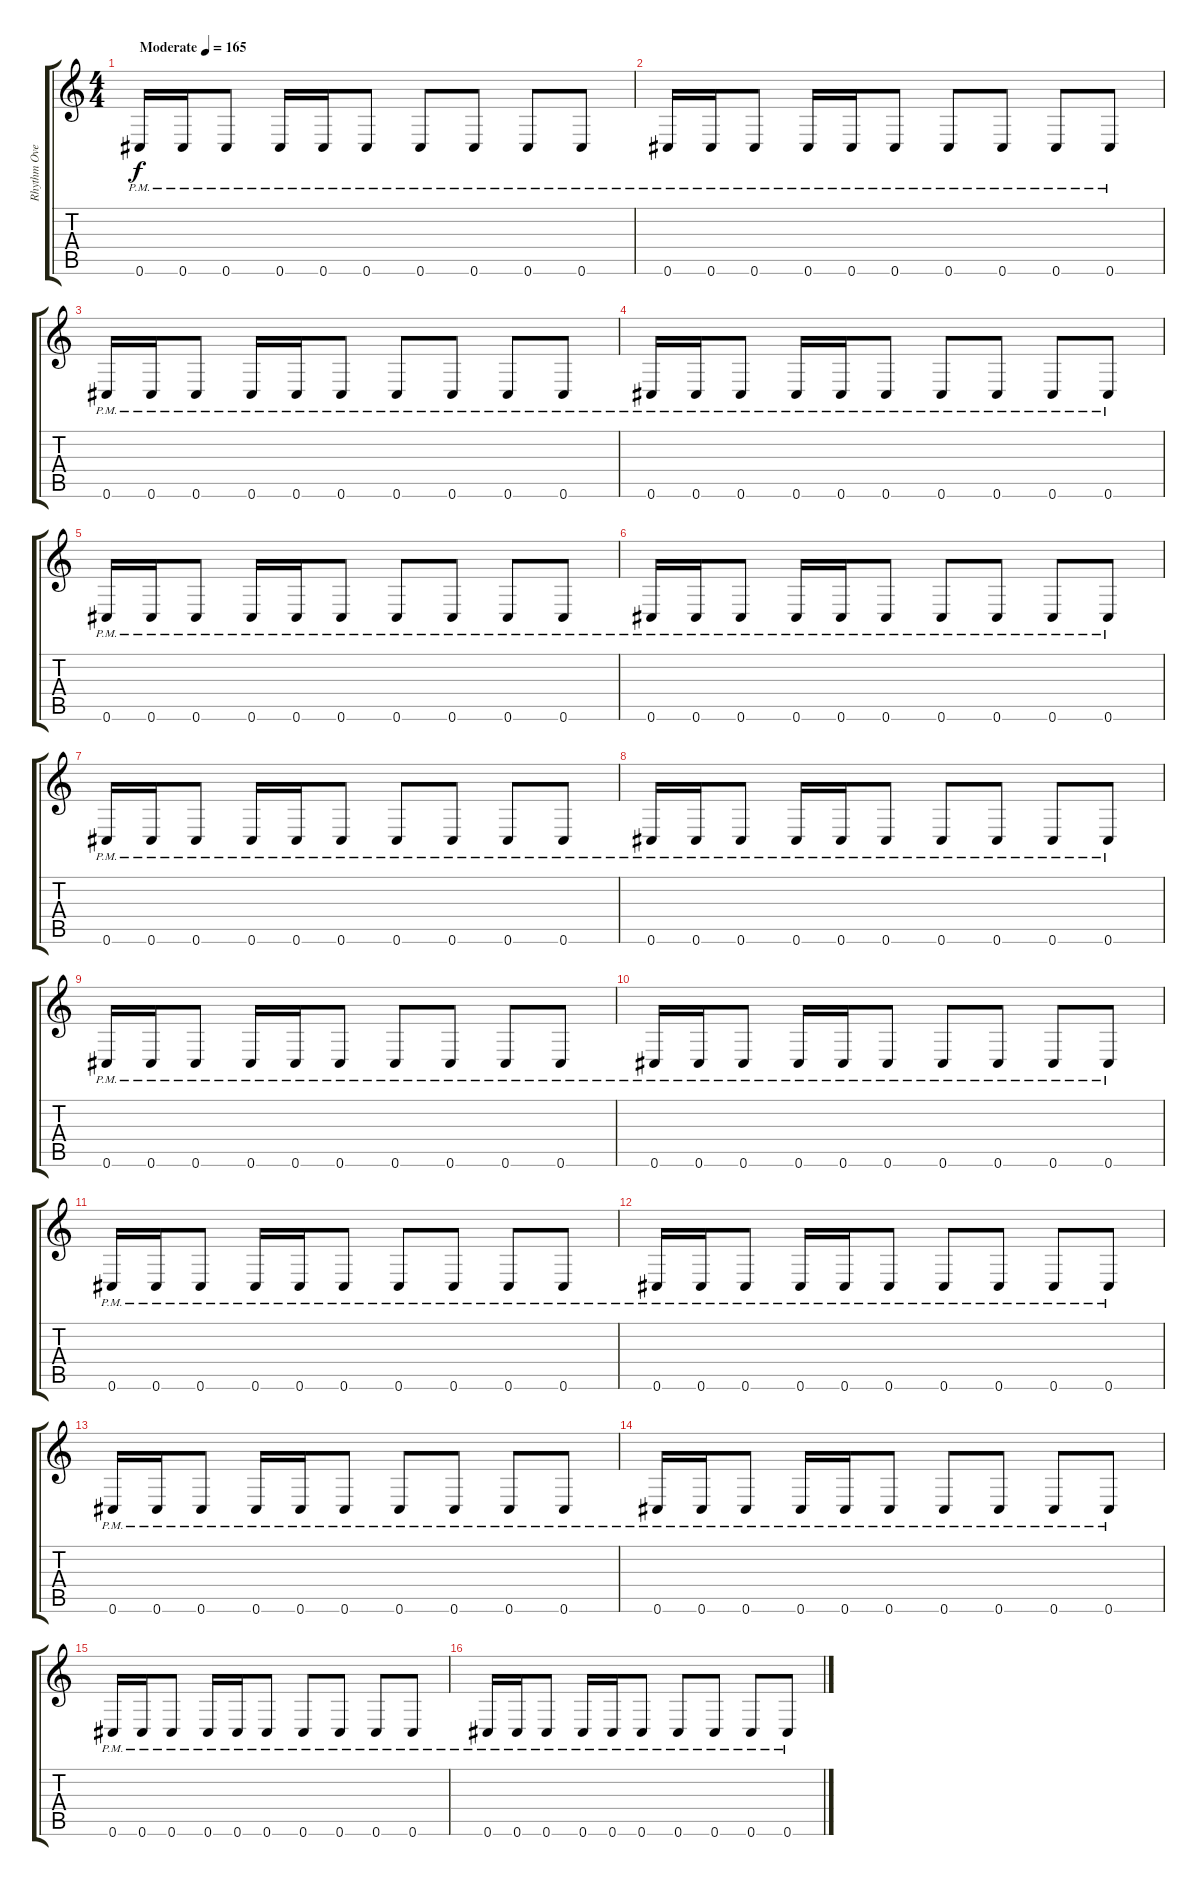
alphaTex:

\track ("Rhythm Overdub" "Rhythm Ove") {instrument distortionguitar}
\staff {score tabs}
\tuning (Eb4 Bb3 Gb3 Db3 Ab2 Db2) {hide}
\ts (4 4)
\tempo (165 "Moderate")
\clef g2
\ks c
0.6{pm}.16{dy f instrument distortionguitar} 0.6{pm}.16 0.6{pm}.8 0.6{pm}.16 0.6{pm}.16 0.6{pm}.8 0.6{pm}.8 0.6{pm}.8 0.6{pm}.8 0.6{pm}.8 |
0.6{pm}.16 0.6{pm}.16 0.6{pm}.8 0.6{pm}.16 0.6{pm}.16 0.6{pm}.8 0.6{pm}.8 0.6{pm}.8 0.6{pm}.8 0.6{pm}.8 |
0.6{pm}.16 0.6{pm}.16 0.6{pm}.8 0.6{pm}.16 0.6{pm}.16 0.6{pm}.8 0.6{pm}.8 0.6{pm}.8 0.6{pm}.8 0.6{pm}.8 |
0.6{pm}.16 0.6{pm}.16 0.6{pm}.8 0.6{pm}.16 0.6{pm}.16 0.6{pm}.8 0.6{pm}.8 0.6{pm}.8 0.6{pm}.8 0.6{pm}.8 |
0.6{pm}.16 0.6{pm}.16 0.6{pm}.8 0.6{pm}.16 0.6{pm}.16 0.6{pm}.8 0.6{pm}.8 0.6{pm}.8 0.6{pm}.8 0.6{pm}.8 |
0.6{pm}.16 0.6{pm}.16 0.6{pm}.8 0.6{pm}.16 0.6{pm}.16 0.6{pm}.8 0.6{pm}.8 0.6{pm}.8 0.6{pm}.8 0.6{pm}.8 |
0.6{pm}.16 0.6{pm}.16 0.6{pm}.8 0.6{pm}.16 0.6{pm}.16 0.6{pm}.8 0.6{pm}.8 0.6{pm}.8 0.6{pm}.8 0.6{pm}.8 |
0.6{pm}.16 0.6{pm}.16 0.6{pm}.8 0.6{pm}.16 0.6{pm}.16 0.6{pm}.8 0.6{pm}.8 0.6{pm}.8 0.6{pm}.8 0.6{pm}.8 |
0.6{pm}.16 0.6{pm}.16 0.6{pm}.8 0.6{pm}.16 0.6{pm}.16 0.6{pm}.8 0.6{pm}.8 0.6{pm}.8 0.6{pm}.8 0.6{pm}.8 |
0.6{pm}.16 0.6{pm}.16 0.6{pm}.8 0.6{pm}.16 0.6{pm}.16 0.6{pm}.8 0.6{pm}.8 0.6{pm}.8 0.6{pm}.8 0.6{pm}.8 |
0.6{pm}.16 0.6{pm}.16 0.6{pm}.8 0.6{pm}.16 0.6{pm}.16 0.6{pm}.8 0.6{pm}.8 0.6{pm}.8 0.6{pm}.8 0.6{pm}.8 |
0.6{pm}.16 0.6{pm}.16 0.6{pm}.8 0.6{pm}.16 0.6{pm}.16 0.6{pm}.8 0.6{pm}.8 0.6{pm}.8 0.6{pm}.8 0.6{pm}.8 |
0.6{pm}.16 0.6{pm}.16 0.6{pm}.8 0.6{pm}.16 0.6{pm}.16 0.6{pm}.8 0.6{pm}.8 0.6{pm}.8 0.6{pm}.8 0.6{pm}.8 |
0.6{pm}.16 0.6{pm}.16 0.6{pm}.8 0.6{pm}.16 0.6{pm}.16 0.6{pm}.8 0.6{pm}.8 0.6{pm}.8 0.6{pm}.8 0.6{pm}.8 |
0.6{pm}.16 0.6{pm}.16 0.6{pm}.8 0.6{pm}.16 0.6{pm}.16 0.6{pm}.8 0.6{pm}.8 0.6{pm}.8 0.6{pm}.8 0.6{pm}.8 |
0.6{pm}.16 0.6{pm}.16 0.6{pm}.8 0.6{pm}.16 0.6{pm}.16 0.6{pm}.8 0.6{pm}.8 0.6{pm}.8 0.6{pm}.8 0.6{pm}.8
